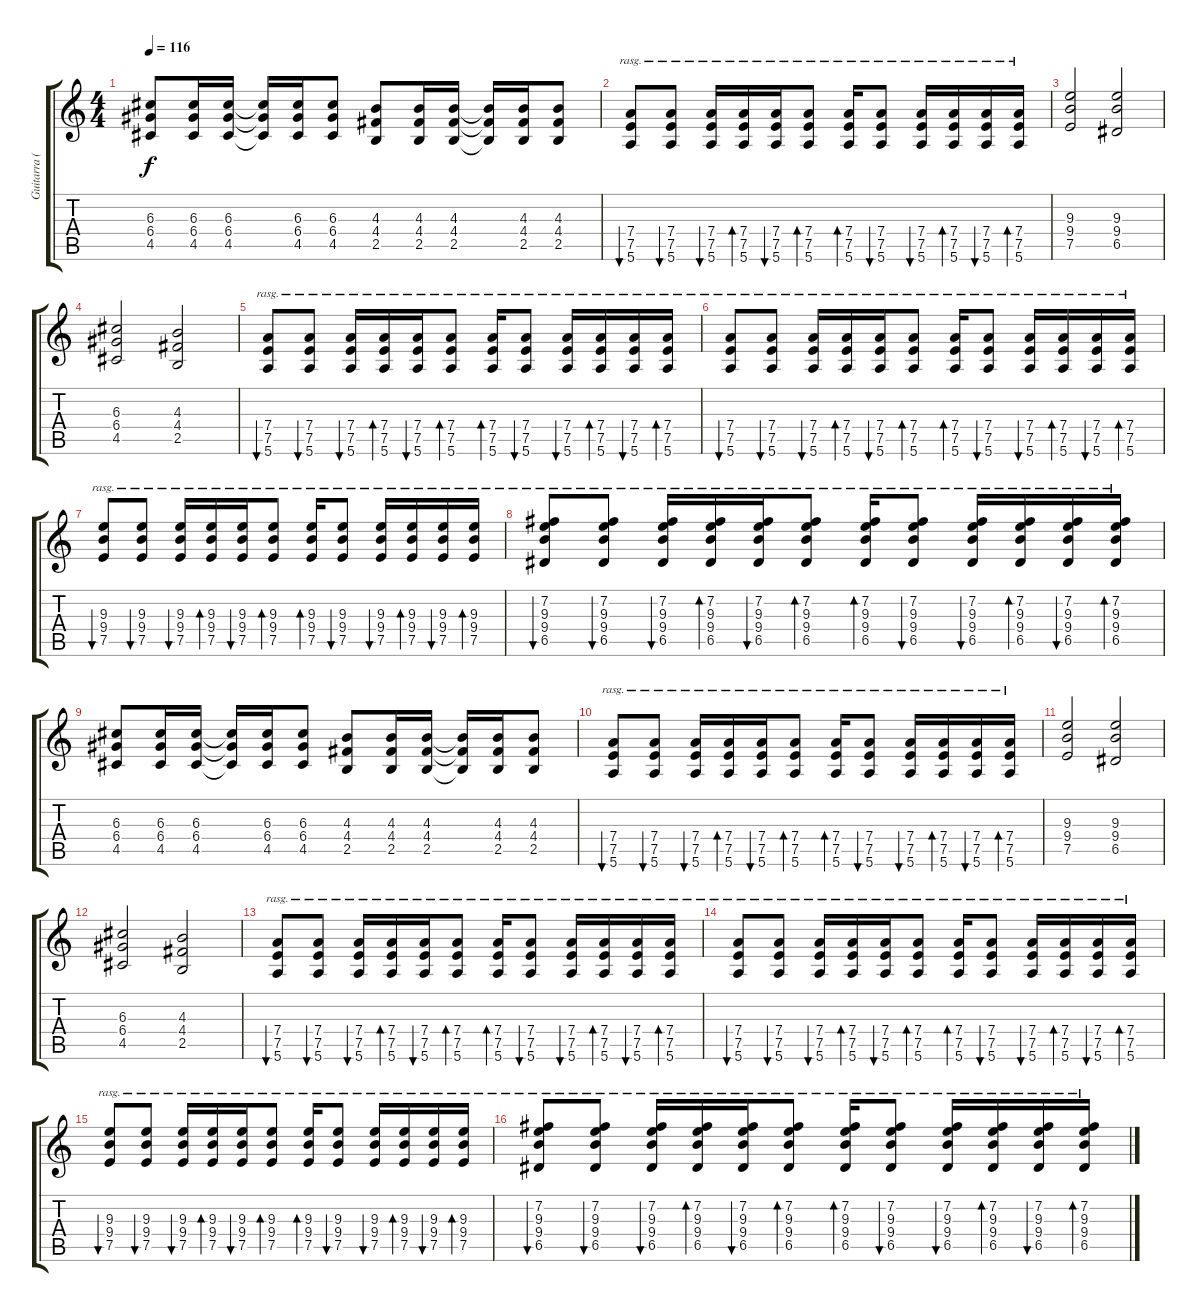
\track ("Guitarra (Dis)" "Guitarra (") {instrument distortionguitar}
\staff {score tabs}
\tuning (E4 B3 G3 D3 A2 E2) {hide}
\ts (4 4)
\tempo 116
\clef g2
\ks c
(6.3 6.4 4.5).8{dy f} (6.3 6.4 4.5).16 (6.3 6.4 4.5).16 (6.3{t} 6.4{t} 4.5{t}).16 (6.3 6.4 4.5).16 (6.3 6.4 4.5).8 (4.3 4.4 2.5).8 (4.3 4.4 2.5).16 (4.3 4.4 2.5).16 (4.3{t} 4.4{t} 2.5{t}).16 (4.3 4.4 2.5).16 (4.3 4.4 2.5).8 |
(7.4 7.5 5.6).8{bu 60 rasg ii} (7.4 7.5 5.6).8{bu 120 rasg ii} (7.4 7.5 5.6).16{bu 120 rasg ii} (7.4 7.5 5.6).16{bd 120 rasg ii} (7.4 7.5 5.6).16{bu 120 rasg ii} (7.4 7.5 5.6).8{bd 120 rasg ii} (7.4 7.5 5.6).16{bd 120 rasg ii} (7.4 7.5 5.6).8{bu 120 rasg ii} (7.4 7.5 5.6).16{bu 120 rasg ii} (7.4 7.5 5.6).16{bd 120 rasg ii} (7.4 7.5 5.6).16{bu 120 rasg ii} (7.4 7.5 5.6).16{bd 120 rasg ii} |
(9.3 9.4 7.5).2 (9.3 9.4 6.5).2 |
(6.3 6.4 4.5).2 (4.3 4.4 2.5).2 |
(7.4 7.5 5.6).8{bu 60 rasg ii} (7.4 7.5 5.6).8{bu 120 rasg ii} (7.4 7.5 5.6).16{bu 120 rasg ii} (7.4 7.5 5.6).16{bd 120 rasg ii} (7.4 7.5 5.6).16{bu 120 rasg ii} (7.4 7.5 5.6).8{bd 120 rasg ii} (7.4 7.5 5.6).16{bd 120 rasg ii} (7.4 7.5 5.6).8{bu 120 rasg ii} (7.4 7.5 5.6).16{bu 120 rasg ii} (7.4 7.5 5.6).16{bd 120 rasg ii} (7.4 7.5 5.6).16{bu 120 rasg ii} (7.4 7.5 5.6).16{bd 120 rasg ii} |
(7.4 7.5 5.6).8{bu 60 rasg ii} (7.4 7.5 5.6).8{bu 120 rasg ii} (7.4 7.5 5.6).16{bu 120 rasg ii} (7.4 7.5 5.6).16{bd 120 rasg ii} (7.4 7.5 5.6).16{bu 120 rasg ii} (7.4 7.5 5.6).8{bd 120 rasg ii} (7.4 7.5 5.6).16{bd 120 rasg ii} (7.4 7.5 5.6).8{bu 120 rasg ii} (7.4 7.5 5.6).16{bu 120 rasg ii} (7.4 7.5 5.6).16{bd 120 rasg ii} (7.4 7.5 5.6).16{bu 120 rasg ii} (7.4 7.5 5.6).16{bd 120 rasg ii} |
(9.3 9.4 7.5).8{bu 60 rasg ii} (9.3 9.4 7.5).8{bu 120 rasg ii} (9.3 9.4 7.5).16{bu 120 rasg ii} (9.3 9.4 7.5).16{bd 120 rasg ii} (9.3 9.4 7.5).16{bu 120 rasg ii} (9.3 9.4 7.5).8{bd 120 rasg ii} (9.3 9.4 7.5).16{bd 120 rasg ii} (9.3 9.4 7.5).8{bu 120 rasg ii} (9.3 9.4 7.5).16{bu 120 rasg ii} (9.3 9.4 7.5).16{bd 120 rasg ii} (9.3 9.4 7.5).16{bu 120 rasg ii} (9.3 9.4 7.5).16{bd 120 rasg ii} |
(7.2 9.3 9.4 6.5).8{bu 60 rasg ii} (7.2 9.3 9.4 6.5).8{bu 120 rasg ii} (7.2 9.3 9.4 6.5).16{bu 120 rasg ii} (7.2 9.3 9.4 6.5).16{bd 120 rasg ii} (7.2 9.3 9.4 6.5).16{bu 120 rasg ii} (7.2 9.3 9.4 6.5).8{bd 120 rasg ii} (7.2 9.3 9.4 6.5).16{bd 120 rasg ii} (7.2 9.3 9.4 6.5).8{bu 120 rasg ii} (7.2 9.3 9.4 6.5).16{bu 120 rasg ii} (7.2 9.3 9.4 6.5).16{bd 120 rasg ii} (7.2 9.3 9.4 6.5).16{bu 120 rasg ii} (7.2 9.3 9.4 6.5).16{bd 120 rasg ii} |
(6.3 6.4 4.5).8 (6.3 6.4 4.5).16 (6.3 6.4 4.5).16 (6.3{t} 6.4{t} 4.5{t}).16 (6.3 6.4 4.5).16 (6.3 6.4 4.5).8 (4.3 4.4 2.5).8 (4.3 4.4 2.5).16 (4.3 4.4 2.5).16 (4.3{t} 4.4{t} 2.5{t}).16 (4.3 4.4 2.5).16 (4.3 4.4 2.5).8 |
(7.4 7.5 5.6).8{bu 60 rasg ii} (7.4 7.5 5.6).8{bu 120 rasg ii} (7.4 7.5 5.6).16{bu 120 rasg ii} (7.4 7.5 5.6).16{bd 120 rasg ii} (7.4 7.5 5.6).16{bu 120 rasg ii} (7.4 7.5 5.6).8{bd 120 rasg ii} (7.4 7.5 5.6).16{bd 120 rasg ii} (7.4 7.5 5.6).8{bu 120 rasg ii} (7.4 7.5 5.6).16{bu 120 rasg ii} (7.4 7.5 5.6).16{bd 120 rasg ii} (7.4 7.5 5.6).16{bu 120 rasg ii} (7.4 7.5 5.6).16{bd 120 rasg ii} |
(9.3 9.4 7.5).2 (9.3 9.4 6.5).2 |
(6.3 6.4 4.5).2 (4.3 4.4 2.5).2 |
(7.4 7.5 5.6).8{bu 60 rasg ii} (7.4 7.5 5.6).8{bu 120 rasg ii} (7.4 7.5 5.6).16{bu 120 rasg ii} (7.4 7.5 5.6).16{bd 120 rasg ii} (7.4 7.5 5.6).16{bu 120 rasg ii} (7.4 7.5 5.6).8{bd 120 rasg ii} (7.4 7.5 5.6).16{bd 120 rasg ii} (7.4 7.5 5.6).8{bu 120 rasg ii} (7.4 7.5 5.6).16{bu 120 rasg ii} (7.4 7.5 5.6).16{bd 120 rasg ii} (7.4 7.5 5.6).16{bu 120 rasg ii} (7.4 7.5 5.6).16{bd 120 rasg ii} |
(7.4 7.5 5.6).8{bu 60 rasg ii} (7.4 7.5 5.6).8{bu 120 rasg ii} (7.4 7.5 5.6).16{bu 120 rasg ii} (7.4 7.5 5.6).16{bd 120 rasg ii} (7.4 7.5 5.6).16{bu 120 rasg ii} (7.4 7.5 5.6).8{bd 120 rasg ii} (7.4 7.5 5.6).16{bd 120 rasg ii} (7.4 7.5 5.6).8{bu 120 rasg ii} (7.4 7.5 5.6).16{bu 120 rasg ii} (7.4 7.5 5.6).16{bd 120 rasg ii} (7.4 7.5 5.6).16{bu 120 rasg ii} (7.4 7.5 5.6).16{bd 120 rasg ii} |
(9.3 9.4 7.5).8{bu 60 rasg ii} (9.3 9.4 7.5).8{bu 120 rasg ii} (9.3 9.4 7.5).16{bu 120 rasg ii} (9.3 9.4 7.5).16{bd 120 rasg ii} (9.3 9.4 7.5).16{bu 120 rasg ii} (9.3 9.4 7.5).8{bd 120 rasg ii} (9.3 9.4 7.5).16{bd 120 rasg ii} (9.3 9.4 7.5).8{bu 120 rasg ii} (9.3 9.4 7.5).16{bu 120 rasg ii} (9.3 9.4 7.5).16{bd 120 rasg ii} (9.3 9.4 7.5).16{bu 120 rasg ii} (9.3 9.4 7.5).16{bd 120 rasg ii} |
(7.2 9.3 9.4 6.5).8{bu 60 rasg ii} (7.2 9.3 9.4 6.5).8{bu 120 rasg ii} (7.2 9.3 9.4 6.5).16{bu 120 rasg ii} (7.2 9.3 9.4 6.5).16{bd 120 rasg ii} (7.2 9.3 9.4 6.5).16{bu 120 rasg ii} (7.2 9.3 9.4 6.5).8{bd 120 rasg ii} (7.2 9.3 9.4 6.5).16{bd 120 rasg ii} (7.2 9.3 9.4 6.5).8{bu 120 rasg ii} (7.2 9.3 9.4 6.5).16{bu 120 rasg ii} (7.2 9.3 9.4 6.5).16{bd 120 rasg ii} (7.2 9.3 9.4 6.5).16{bu 120 rasg ii} (7.2 9.3 9.4 6.5).16{bd 120 rasg ii}
